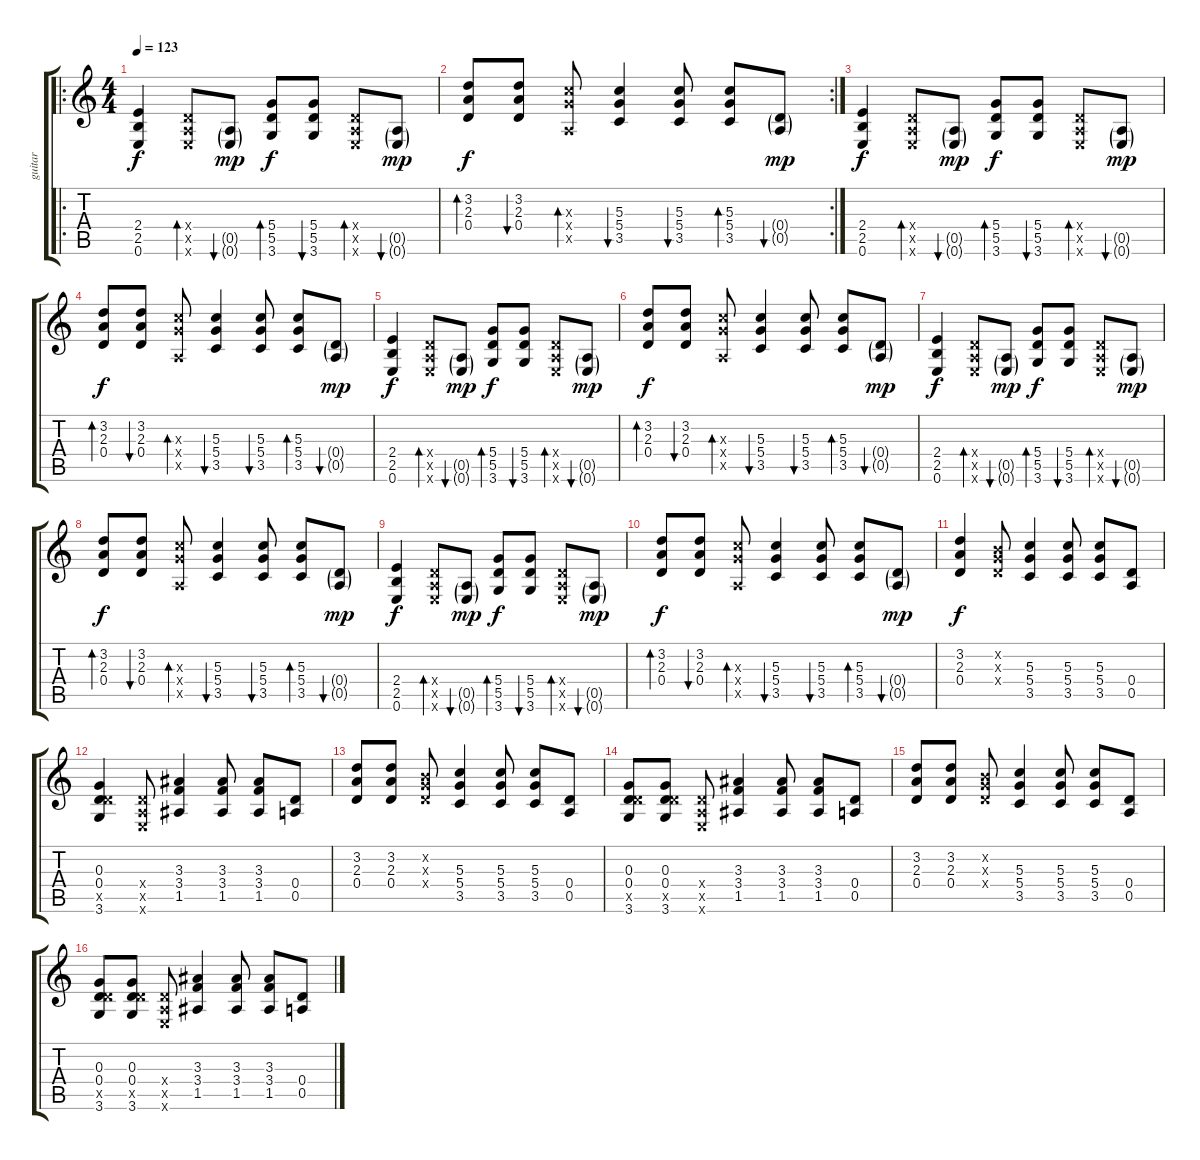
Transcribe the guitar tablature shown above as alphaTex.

\track ("guitar" "guitar") {instrument acousticguitarsteel}
\staff {score tabs}
\tuning (E4 B3 G3 D3 A2 E2) {hide}
\ro
\ts (4 4)
\tempo 123
\clef g2
\ks c
(2.4 2.5 0.6).4{dy f instrument acousticguitarsteel} (0.4{x} 0.5{x} 0.6{x}).8{bd 60} (0.5{g} 0.6{g}).8{bu 60 dy mp} (5.4 5.5 3.6).8{bd 60 dy f} (5.4 5.5 3.6).8{bu 60} (0.4{x} 0.5{x} 0.6{x}).8{bd 60} (0.5{g} 0.6{g}).8{bu 60 dy mp} |
\rc 2
(3.2 2.3 0.4).8{bd 60 dy f} (3.2 2.3 0.4).8{bu 60} (5.3{x} 5.4{x} 0.5{x}).8{bd 60} (5.3 5.4 3.5).4{bu 60} (5.3 5.4 3.5).8{bu 60} (5.3 5.4 3.5).8{bd 60} (0.4{g} 0.5{g}).8{bu 60 dy mp} |
(2.4 2.5 0.6).4{dy f} (0.4{x} 0.5{x} 0.6{x}).8{bd 60} (0.5{g} 0.6{g}).8{bu 60 dy mp} (5.4 5.5 3.6).8{bd 60 dy f} (5.4 5.5 3.6).8{bu 60} (0.4{x} 0.5{x} 0.6{x}).8{bd 60} (0.5{g} 0.6{g}).8{bu 60 dy mp} |
(3.2 2.3 0.4).8{bd 60 dy f} (3.2 2.3 0.4).8{bu 60} (5.3{x} 5.4{x} 0.5{x}).8{bd 60} (5.3 5.4 3.5).4{bu 60} (5.3 5.4 3.5).8{bu 60} (5.3 5.4 3.5).8{bd 60} (0.4{g} 0.5{g}).8{bu 60 dy mp} |
(2.4 2.5 0.6).4{dy f} (0.4{x} 0.5{x} 0.6{x}).8{bd 60} (0.5{g} 0.6{g}).8{bu 60 dy mp} (5.4 5.5 3.6).8{bd 60 dy f} (5.4 5.5 3.6).8{bu 60} (0.4{x} 0.5{x} 0.6{x}).8{bd 60} (0.5{g} 0.6{g}).8{bu 60 dy mp} |
(3.2 2.3 0.4).8{bd 60 dy f} (3.2 2.3 0.4).8{bu 60} (5.3{x} 5.4{x} 0.5{x}).8{bd 60} (5.3 5.4 3.5).4{bu 60} (5.3 5.4 3.5).8{bu 60} (5.3 5.4 3.5).8{bd 60} (0.4{g} 0.5{g}).8{bu 60 dy mp} |
(2.4 2.5 0.6).4{dy f} (0.4{x} 0.5{x} 0.6{x}).8{bd 60} (0.5{g} 0.6{g}).8{bu 60 dy mp} (5.4 5.5 3.6).8{bd 60 dy f} (5.4 5.5 3.6).8{bu 60} (0.4{x} 0.5{x} 0.6{x}).8{bd 60} (0.5{g} 0.6{g}).8{bu 60 dy mp} |
(3.2 2.3 0.4).8{bd 60 dy f} (3.2 2.3 0.4).8{bu 60} (5.3{x} 5.4{x} 0.5{x}).8{bd 60} (5.3 5.4 3.5).4{bu 60} (5.3 5.4 3.5).8{bu 60} (5.3 5.4 3.5).8{bd 60} (0.4{g} 0.5{g}).8{bu 60 dy mp} |
(2.4 2.5 0.6).4{dy f} (0.4{x} 0.5{x} 0.6{x}).8{bd 60} (0.5{g} 0.6{g}).8{bu 60 dy mp} (5.4 5.5 3.6).8{bd 60 dy f} (5.4 5.5 3.6).8{bu 60} (0.4{x} 0.5{x} 0.6{x}).8{bd 60} (0.5{g} 0.6{g}).8{bu 60 dy mp} |
(3.2 2.3 0.4).8{bd 60 dy f} (3.2 2.3 0.4).8{bu 60} (5.3{x} 5.4{x} 0.5{x}).8{bd 60} (5.3 5.4 3.5).4{bu 60} (5.3 5.4 3.5).8{bu 60} (5.3 5.4 3.5).8{bd 60} (0.4{g} 0.5{g}).8{bu 60 dy mp} |
(3.2 2.3 0.4).4{dy f} (0.2{x} 0.3{x} 0.4{x}).8 (5.3 5.4 3.5).4 (5.3 5.4 3.5).8 (5.3 5.4 3.5).8 (0.4 0.5).8 |
(0.3 0.4 5.5{x} 3.6).4 (0.4{x} 0.5{x} 0.6{x}).8 (3.3 3.4 1.5).4 (3.3 3.4 1.5).8 (3.3 3.4 1.5).8 (0.4 0.5).8 |
(3.2 2.3 0.4).8 (3.2 2.3 0.4).8 (0.2{x} 0.3{x} 0.4{x}).8 (5.3 5.4 3.5).4 (5.3 5.4 3.5).8 (5.3 5.4 3.5).8 (0.4 0.5).8 |
(0.3 0.4 5.5{x} 3.6).8 (0.3 0.4 5.5{x} 3.6).8 (0.4{x} 0.5{x} 0.6{x}).8 (3.3 3.4 1.5).4 (3.3 3.4 1.5).8 (3.3 3.4 1.5).8 (0.4 0.5).8 |
(3.2 2.3 0.4).8 (3.2 2.3 0.4).8 (0.2{x} 0.3{x} 0.4{x}).8 (5.3 5.4 3.5).4 (5.3 5.4 3.5).8 (5.3 5.4 3.5).8 (0.4 0.5).8 |
(0.3 0.4 5.5{x} 3.6).8 (0.3 0.4 5.5{x} 3.6).8 (0.4{x} 0.5{x} 0.6{x}).8 (3.3 3.4 1.5).4 (3.3 3.4 1.5).8 (3.3 3.4 1.5).8 (0.4 0.5).8
